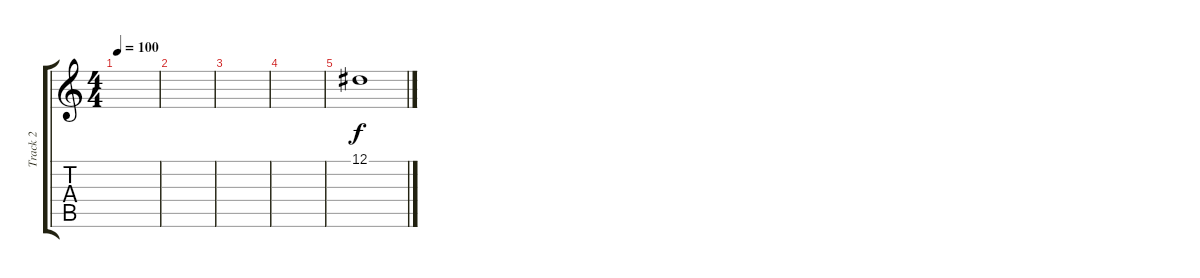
\track ("Track 2" "Track 2") {instrument pad1newage}
\staff {score tabs}
\tuning (Eb4 Bb3 Ab3 Eb3 Ab2 Eb2) {hide}
\ts (4 4)
\tempo 100
\clef g2
\ks c
|
|
|
|
12.1.1
